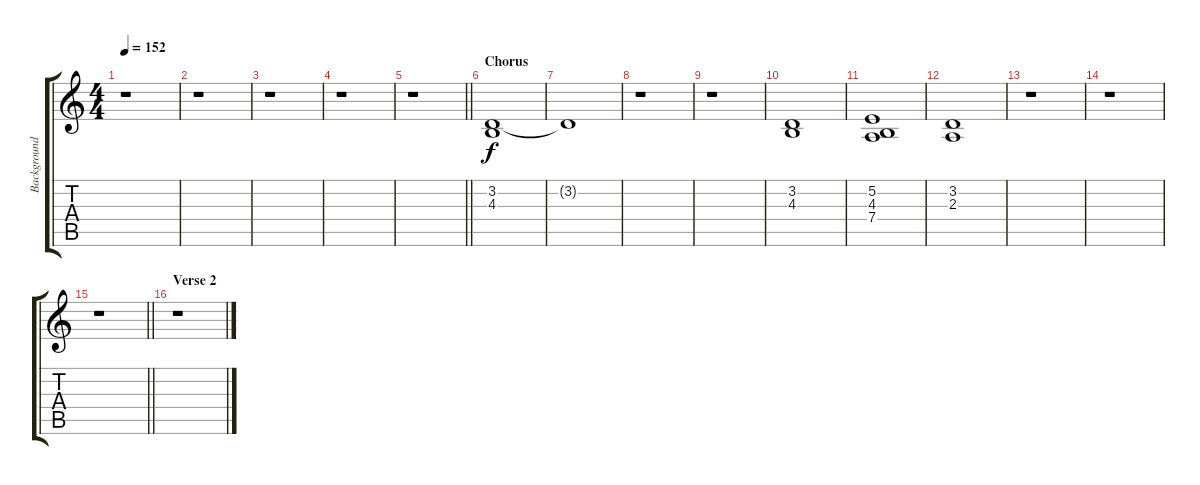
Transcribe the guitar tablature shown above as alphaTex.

\track ("Background Voice" "Background") {instrument altosax}
\staff {score tabs}
\tuning (E4 B3 G3 D3 A2 E2) {hide}
\ts (4 4)
\tempo 152
\clef g2
\ks c
r.1{dy f} |
r.1 |
r.1 |
r.1 |
\barLineRight lightlight
r.1 |
\section ("" "Chorus")
(3.2 4.3).1 |
3.2{t}.1 |
r.1 |
r.1 |
(3.2 4.3).1 |
(5.2 4.3 7.4).1 |
(3.2 2.3).1 |
r.1 |
r.1 |
\barLineRight lightlight
r.1 |
\section ("" "Verse 2")
r.1
